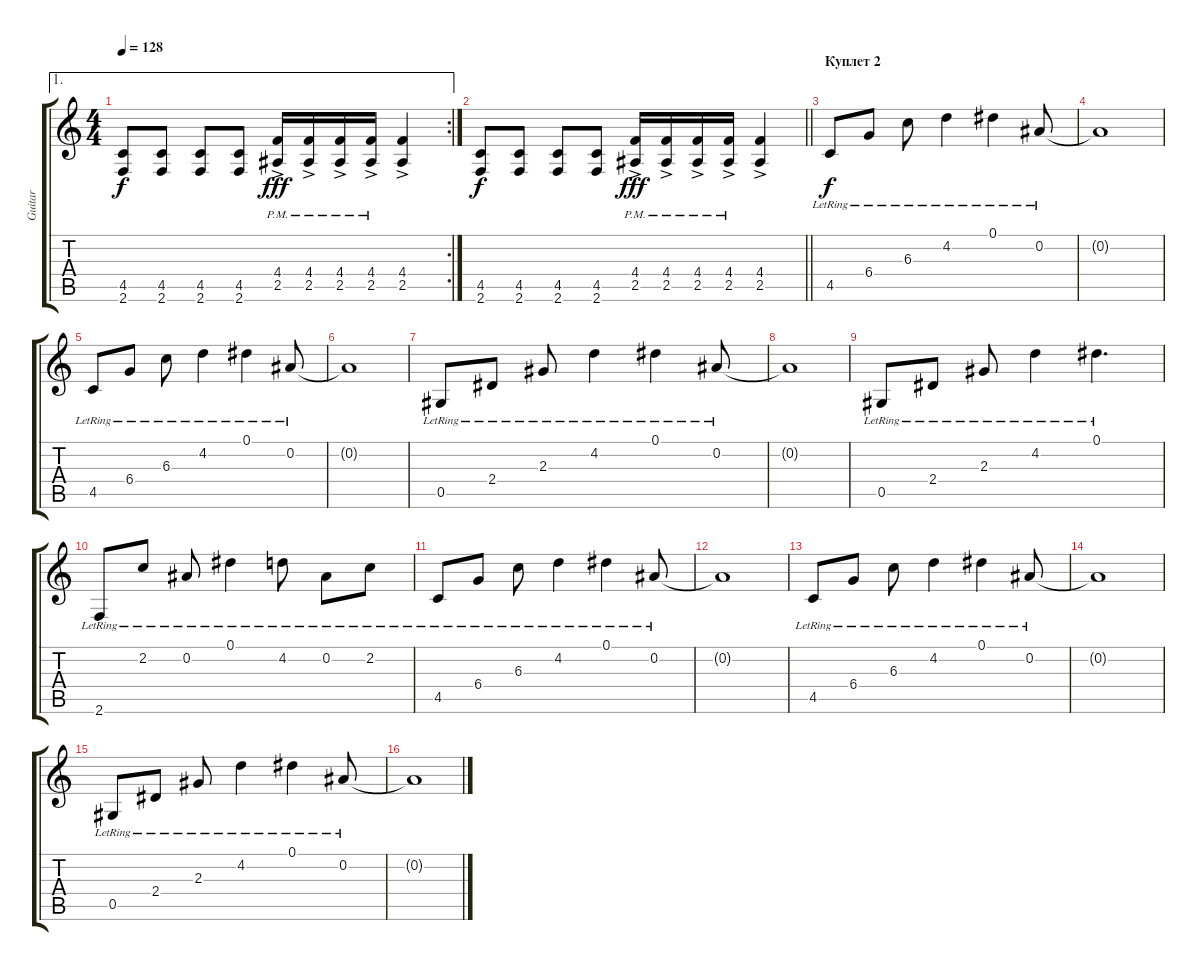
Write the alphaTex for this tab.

\track ("Guitar" "Guitar") {instrument distortionguitar}
\staff {score tabs}
\tuning (Eb4 Bb3 Gb3 Db3 Ab2 Eb2) {hide}
\ae 1
\rc 2
\ts (4 4)
\tempo 128
\clef g2
\ks c
(4.5 2.6).8{dy f} (4.5 2.6).8 (4.5 2.6).8 (4.5 2.6).8 (4.4{ac pm} 2.5{ac pm}).16{dy fff} (4.4{ac pm} 2.5{ac pm}).16 (4.4{ac pm} 2.5{ac pm}).16 (4.4{ac pm} 2.5{ac pm}).16 (4.4{ac} 2.5{ac}).4 |
\barLineRight lightlight
(4.5 2.6).8{dy f} (4.5 2.6).8 (4.5 2.6).8 (4.5 2.6).8 (4.4{ac pm} 2.5{ac pm}).16{dy fff} (4.4{ac pm} 2.5{ac pm}).16 (4.4{ac pm} 2.5{ac pm}).16 (4.4{ac pm} 2.5{ac pm}).16 (4.4{ac} 2.5{ac}).4 |
\section ("" "Куплет 2")
4.5{lr}.8{dy f instrument electricguitarjazz} 6.4{lr}.8 6.3{lr}.8 4.2{lr}.4 0.1{lr}.4 0.2{lr}.8 |
0.2{t}.1 |
4.5{lr}.8 6.4{lr}.8 6.3{lr}.8 4.2{lr}.4 0.1{lr}.4 0.2{lr}.8 |
0.2{t}.1 |
0.5{lr}.8 2.4{lr}.8 2.3{lr}.8 4.2{lr}.4 0.1{lr}.4 0.2{lr}.8 |
0.2{t}.1 |
0.5{lr}.8 2.4{lr}.8 2.3{lr}.8 4.2{lr}.4 0.1{lr}.4{d} |
2.6{lr}.8 2.2{lr}.8 0.2{lr}.8 0.1{lr}.4 4.2{lr}.8 0.2{lr}.8 2.2{lr}.8 |
4.5{lr}.8 6.4{lr}.8 6.3{lr}.8 4.2{lr}.4 0.1{lr}.4 0.2{lr}.8 |
0.2{t}.1 |
4.5{lr}.8 6.4{lr}.8 6.3{lr}.8 4.2{lr}.4 0.1{lr}.4 0.2{lr}.8 |
0.2{t}.1 |
0.5{lr}.8 2.4{lr}.8 2.3{lr}.8 4.2{lr}.4 0.1{lr}.4 0.2{lr}.8 |
0.2{t}.1
